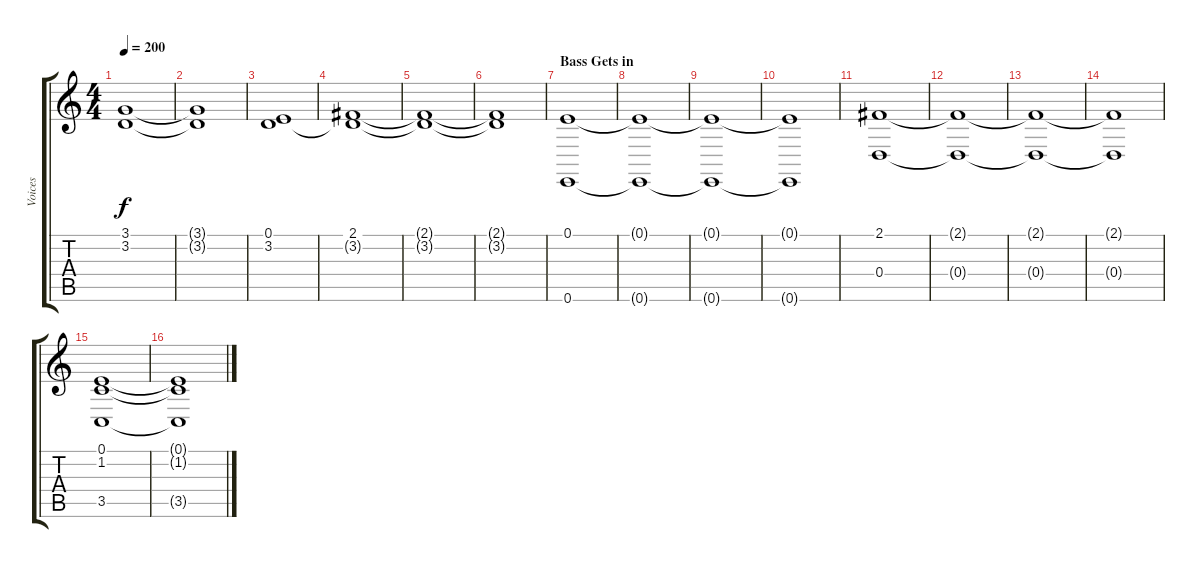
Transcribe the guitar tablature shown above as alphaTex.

\track ("Voices" "Voices") {instrument fx7echoes}
\staff {score tabs}
\tuning (E4 B3 G3 D3 A2 E2) {hide}
\ts (4 4)
\tempo 200
\clef g2
\ks c
(3.1{t} 3.2{t}).1{dy f} |
(3.1{t} 3.2{t}).1 |
(0.1 3.2).1 |
(2.1 3.2{t}).1 |
(2.1{t} 3.2{t}).1 |
(2.1{t} 3.2{t}).1 |
\section ("" "Bass Gets in")
(0.1 0.6).1 |
(0.1{t} 0.6{t}).1 |
(0.1{t} 0.6{t}).1 |
(0.1{t} 0.6{t}).1 |
(2.1 0.4).1 |
(2.1{t} 0.4{t}).1 |
(2.1{t} 0.4{t}).1 |
(2.1{t} 0.4{t}).1 |
(0.1 1.2 3.5).1 |
(0.1{t} 1.2{t} 3.5{t}).1
